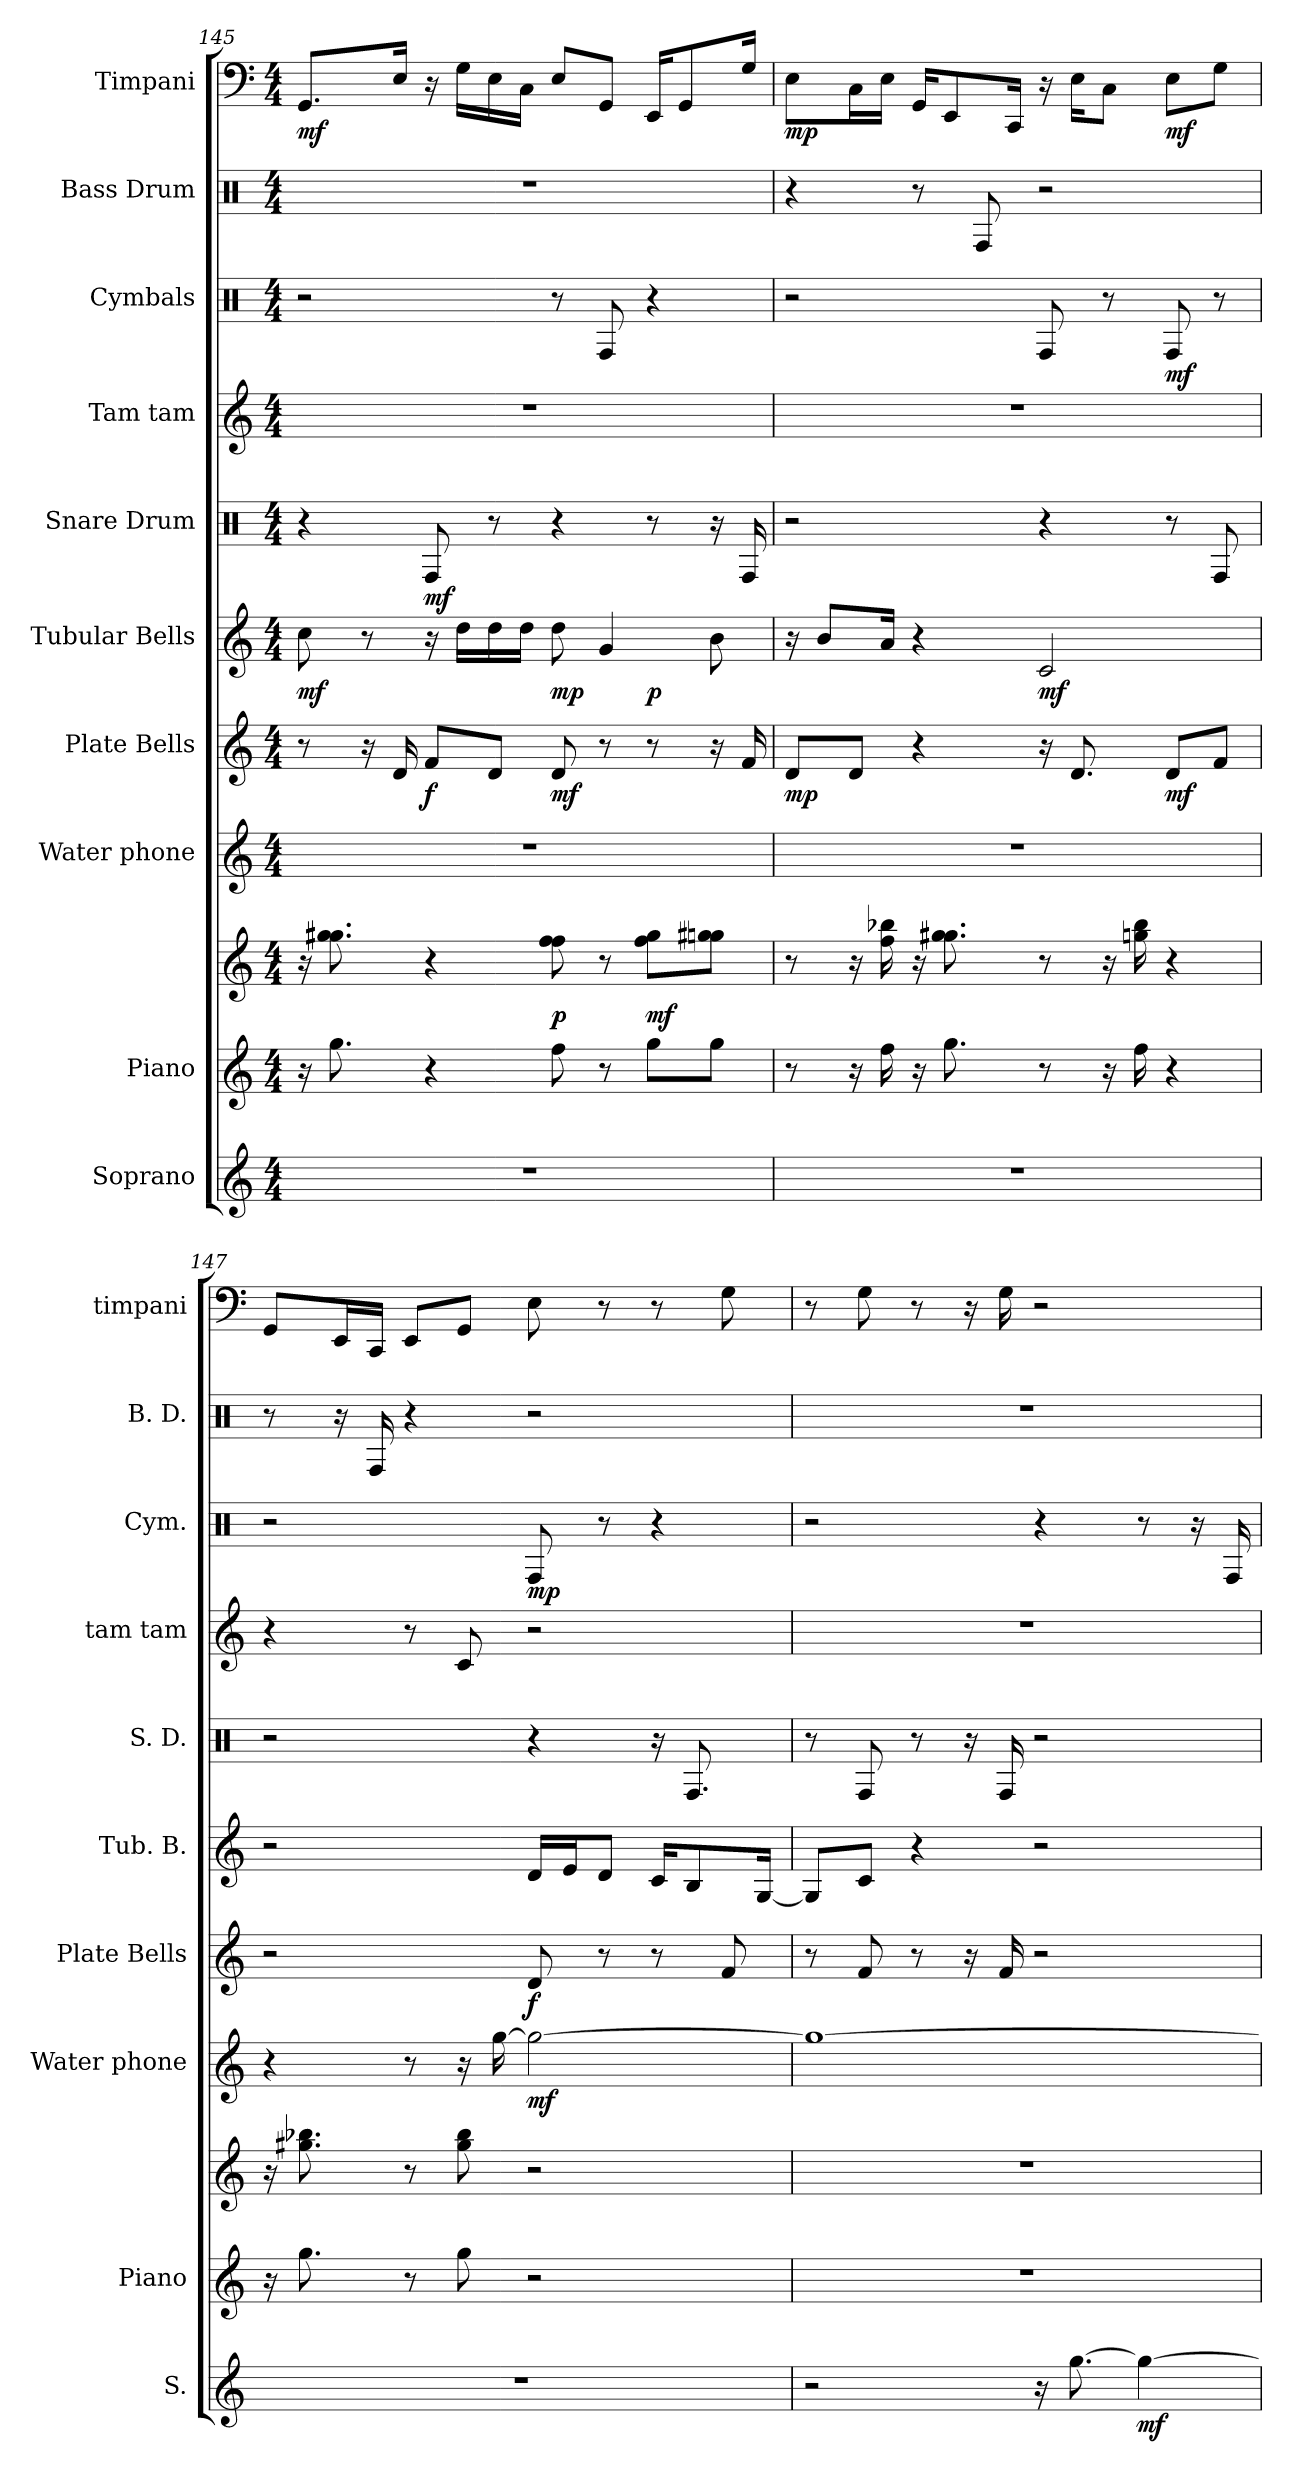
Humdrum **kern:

**kern	**dynam	**kern	**kern	**dynam	**kern	**dynam	**kern	**dynam	**kern	**dynam	**kern	**dynam	**kern	**kern	**dynam	**kern	**kern	**dynam
*part10	*part10	*part9	*part9	*part9	*part8	*part8	*part7	*part7	*part6	*part6	*part5	*part5	*part4	*part3	*part3	*part2	*part1	*part1
*staff11	*staff11	*staff10	*staff9	*staff9/10	*staff8	*staff8	*staff7	*staff7	*staff6	*staff6	*staff5	*staff5	*staff4	*staff3	*staff3	*staff2	*staff1	*staff1
*I"Soprano	*	*I"Piano	*	*	*I"Water phone	*	*I"Plate Bells	*	*I"Tubular Bells	*	*I"Snare Drum	*	*I"Tam tam	*I"Cymbals	*	*I"Bass Drum	*I"Timpani	*
*I'S.	*	*I'Piano	*	*	*I'Water phone	*	*I'Plate Bells	*	*I'Tub. B.	*	*I'S. D.	*	*I'tam tam	*I'Cym.	*	*I'B. D.	*I'timpani	*
*clefG2	*	*clefG2	*clefG2	*	*clefG2	*	*clefG2	*	*clefG2	*	*clefX	*	*clefG2	*clefX	*	*clefX	*clefF4	*
*k[]	*	*k[]	*k[]	*	*k[]	*	*k[]	*	*k[]	*	*k[]	*	*k[]	*k[]	*	*k[]	*k[]	*
*C:	*	*C:	*C:	*	*C:	*	*C:	*	*C:	*	*C:	*	*C:	*C:	*	*C:	*C:	*
*M4/4	*	*M4/4	*M4/4	*	*M4/4	*	*M4/4	*	*M4/4	*	*M4/4	*	*M4/4	*M4/4	*	*M4/4	*M4/4	*
=145	=145	=145	=145	=145	=145	=145	=145	=145	=145	=145	=145	=145	=145	=145	=145	=145	=145	=145
*	*	*	*	*	*	*	*	*	*^	*	*	*	*	*	*	*	*	*
1r	.	16r	16r	.	1r	.	8r	.	8cci\	2.ryy	mf	4r	.	1r	2r	.	1r	8.GGi/L	mf
.	.	8.ggi\	8.gg#Xi\ 8.gg#i	.	.	.	.	.	.	.	.	.	.	.	.	.	.	.	.
.	.	.	.	.	.	.	16r	.	8r	.	.	.	.	.	.	.	.	.	.
.	.	.	.	.	.	.	16di/	.	.	.	.	.	.	.	.	.	.	16Ei/Jk	.
.	.	4r	4r	.	.	.	8fi/L	f	16r	.	.	8RFi/	mf	.	.	.	.	16r	.
.	.	.	.	.	.	.	.	.	16ddi\LL	.	.	.	.	.	.	.	.	16Gi\LL	.
.	.	.	.	.	.	.	8di/J	.	16ddi\	.	.	8r	.	.	.	.	.	16Ei\	.
.	.	.	.	.	.	.	.	.	16ddi\JJ	.	.	.	.	.	.	.	.	16Ci\JJ	.
.	.	8ffi\	8ffi\ 8ffi	p	.	.	8di/	mf	8ddi\	.	mp	4r	.	.	8r	.	.	8Ei/L	.
.	.	8r	8r	.	.	.	8r	.	4gi/	.	.	.	.	.	8RFi/	.	.	8GGi/J	.
.	.	8ggi\L	8ffi\ 8gg#iL	mf	.	.	8r	.	.	4ryy	p	8r	.	.	4r	.	.	16EEi/KL	.
.	.	.	.	.	.	.	.	.	.	.	.	.	.	.	.	.	.	8GGi/	.
.	.	8ggi\J	8ggni\ 8gg#XiJ	.	.	.	16r	.	8bi\	.	.	16r	.	.	.	.	.	.	.
.	.	.	.	.	.	.	16fi/	.	.	.	.	16RFi/	.	.	.	.	.	16Gi/Jk	.
*	*	*	*	*	*	*	*	*	*v	*v	*	*	*	*	*	*	*	*	*
!!LO:PB:g=z
=146	=146	=146	=146	=146	=146	=146	=146	=146	=146	=146	=146	=146	=146	=146	=146	=146	=146	=146
1r	.	8r	8r	.	1r	.	8di/L	mp	16r	.	2r	.	1r	2r	.	4r	8Ei\L	mp
.	.	.	.	.	.	.	.	.	8bi/L	.	.	.	.	.	.	.	.	.
.	.	16r	16r	.	.	.	8di/J	.	.	.	.	.	.	.	.	.	16Ci\L	.
.	.	16ffi\	16ffi\ 16bb-Xi	.	.	.	.	.	16ai/Jk	.	.	.	.	.	.	.	16Ei\JJ	.
.	.	16r	16r	.	.	.	4r	.	4r	.	.	.	.	.	.	8r	16GGi/KL	.
.	.	8.ggi\	8.gg#Xi\ 8.gg#i	.	.	.	.	.	.	.	.	.	.	.	.	.	8EEi/	.
.	.	.	.	.	.	.	.	.	.	.	.	.	.	.	.	8RFi/	.	.
.	.	.	.	.	.	.	.	.	.	.	.	.	.	.	.	.	16CCi/Jk	.
.	.	8r	8r	.	.	.	16r	.	2ci/	mf	4r	.	.	8RFi/	.	2r	16r	.
.	.	.	.	.	.	.	8.di/	.	.	.	.	.	.	.	.	.	16Ei\KL	.
.	.	16r	16r	.	.	.	.	.	.	.	.	.	.	8r	.	.	8Ci\J	.
.	.	16ffi\	16ggni\ 16bb-i	.	.	.	.	.	.	.	.	.	.	.	.	.	.	.
.	.	4r	4r	.	.	.	8di/L	mf	.	.	8r	.	.	8RFi/	mf	.	8Ei\L	mf
.	.	.	.	.	.	.	8fi/J	.	.	.	8RFi/	.	.	8r	.	.	8Gi\J	.
=147	=147	=147	=147	=147	=147	=147	=147	=147	=147	=147	=147	=147	=147	=147	=147	=147	=147	=147
1r	.	16r	16r	.	4r	.	2r	.	2r	.	2r	.	4r	2r	.	8r	8GGi/L	.
.	.	8.ggi\	8.gg#Xi\ 8.bb-Xi	.	.	.	.	.	.	.	.	.	.	.	.	.	.	.
.	.	.	.	.	.	.	.	.	.	.	.	.	.	.	.	16r	16EEi/L	.
.	.	.	.	.	.	.	.	.	.	.	.	.	.	.	.	16RFi/	16CCi/JJ	.
.	.	8r	8r	.	8r	.	.	.	.	.	.	.	8r	.	.	4r	8EEi/L	.
.	.	8ggi\	8gg#i\ 8bb-i	.	16r	.	.	.	.	.	.	.	8ci/	.	.	.	8GGi/J	.
.	.	.	.	.	[16ggi\	.	.	.	.	.	.	.	.	.	.	.	.	.
.	.	2r	2r	.	2ggi\_	mf	8di/	f	16di/LL	.	4r	.	2r	8RFi/	mp	2r	8Ei\	.
.	.	.	.	.	.	.	.	.	16ei/J	.	.	.	.	.	.	.	.	.
.	.	.	.	.	.	.	8r	.	8di/J	.	.	.	.	8r	.	.	8r	.
.	.	.	.	.	.	.	8r	.	16ci/KL	.	16r	.	.	4r	.	.	8r	.
.	.	.	.	.	.	.	.	.	8Bi/	.	8.RFi/	.	.	.	.	.	.	.
.	.	.	.	.	.	.	8fi/	.	.	.	.	.	.	.	.	.	8Gi\	.
.	.	.	.	.	.	.	.	.	[16Gi/Jk	.	.	.	.	.	.	.	.	.
=148	=148	=148	=148	=148	=148	=148	=148	=148	=148	=148	=148	=148	=148	=148	=148	=148	=148	=148
2r	.	1r	1r	.	1ggi_	.	8r	.	8Gi/L]	.	8r	.	1r	2r	.	1r	8r	.
.	.	.	.	.	.	.	8fi/	.	8ci/J	.	8RFi/	.	.	.	.	.	8Gi\	.
.	.	.	.	.	.	.	8r	.	4r	.	8r	.	.	.	.	.	8r	.
.	.	.	.	.	.	.	16r	.	.	.	16r	.	.	.	.	.	16r	.
.	.	.	.	.	.	.	16fi/	.	.	.	16RFi/	.	.	.	.	.	16Gi\	.
16r	.	.	.	.	.	.	2r	.	2r	.	2r	.	.	4r	.	.	2r	.
[8.ggi\	.	.	.	.	.	.	.	.	.	.	.	.	.	.	.	.	.	.
4ggi\_	mf	.	.	.	.	.	.	.	.	.	.	.	.	8r	.	.	.	.
.	.	.	.	.	.	.	.	.	.	.	.	.	.	16r	.	.	.	.
.	.	.	.	.	.	.	.	.	.	.	.	.	.	16RFi/	.	.	.	.
=	=	=	=	=	=	=	=	=	=	=	=	=	=	=	=	=	=	=
*-	*-	*-	*-	*-	*-	*-	*-	*-	*-	*-	*-	*-	*-	*-	*-	*-	*-	*-
